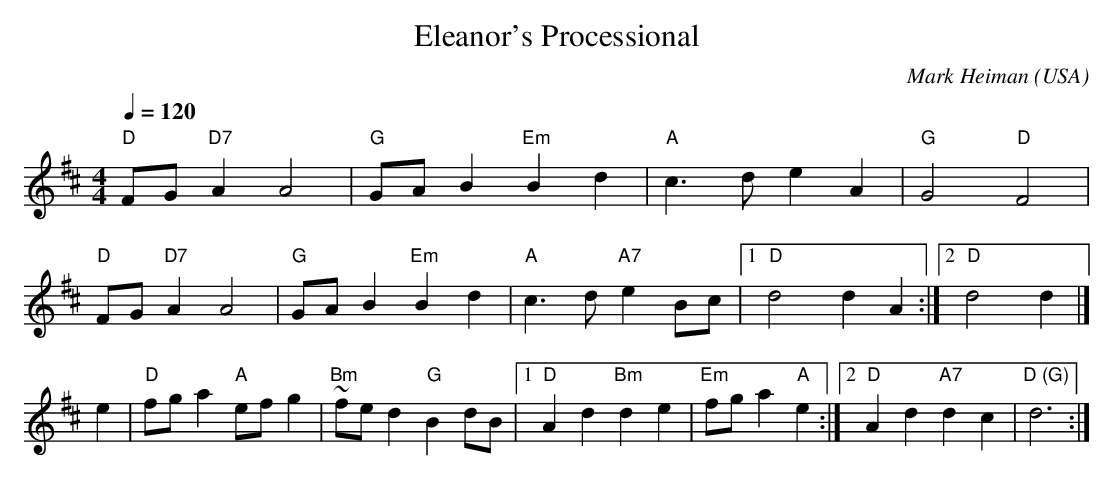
X:1
T:Eleanor's Processional
C:Mark Heiman
O:USA
M:4/4
L:1/4
Q:1/4=120
K:D
"D"F/G/ "D7"A A2 | "G"G/A/ B "Em"B d | "A"c>d e A | "G"G2 "D"F2 |
"D"F/G/ "D7"A A2 | "G"G/A/ B "Em"B d | "A"c>d "A7"e B/c/ |[1 "D"d2 d A :|[2 "D"d2 d|]
e |"D"f/g/ a "A"e/f/ g | "Bm"~f/e/ d "G"B d/B/ |[1 "D"A d "Bm"d e |"Em"f/g/a "A"e :|[2 "D"A d "A7"d c | "D (G)"d3 :|
